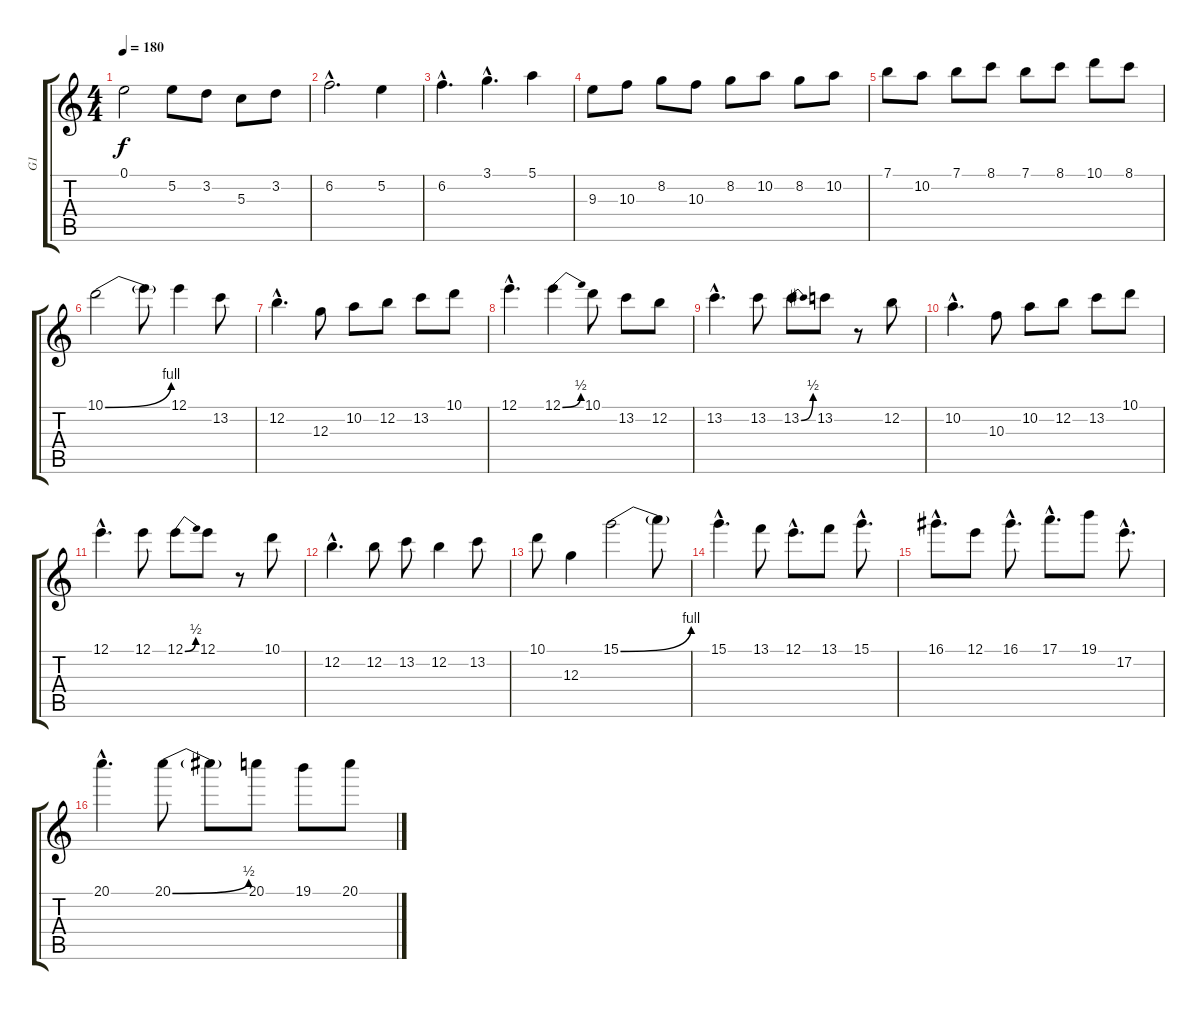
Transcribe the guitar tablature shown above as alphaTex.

\track ("G1" "G1") {instrument distortionguitar}
\staff {score tabs}
\tuning (E4 B3 G3 D3 A2 E2) {hide}
\ts (4 4)
\tempo 180
\clef g2
\ks c
0.1.2{dy f} 5.2.8 3.2.8 5.3.8 3.2.8 |
6.2{hac}.2{d} 5.2.4 |
6.2{hac}.4{d} 3.1{hac}.4{d} 5.1.4 |
9.3.8 10.3.8 8.2.8 10.3.8 8.2.8 10.2.8 8.2.8 10.2.8 |
7.1.8 10.2.8 7.1.8 8.1.8 7.1.8 8.1.8 10.1.8 8.1.8 |
10.1{be (bend 0 0 60 4)}.2 10.1{t}.8 12.1.4 13.2.8 |
12.2{hac}.4{d} 12.3.8 10.2.8 12.2.8 13.2.8 10.1.8 |
12.1{hac}.4{d} 12.1{be (bend 0 0 60 2)}.4 10.1.8 13.2.8 12.2.8 |
13.2{hac}.4{d} 13.2.8 13.2{be (bend 0 0 60 2)}.8 13.2.8 r.8 12.2.8 |
10.2{hac}.4{d} 10.3.8 10.2.8 12.2.8 13.2.8 10.1.8 |
12.1{hac}.4{d} 12.1.8 12.1{be (bend 0 0 60 2)}.8 12.1.8 r.8 10.1.8 |
12.2{hac}.4{d} 12.2.8 13.2.8 12.2.4 13.2.8 |
10.1.8 12.3.4 15.1{be (bend 0 0 60 4)}.2 15.1{t}.8 |
15.1{hac}.4{d} 13.1.8 12.1{hac}.8{d} 13.1.8 15.1{hac}.8{d} |
16.1{hac}.8{d} 12.1.8 16.1{hac}.8{d} 17.1{hac}.8{d} 19.1.8 17.2{hac}.8{d} |
20.1{hac}.4{d} 20.1{be (bend 0 0 60 2)}.8 20.1{t}.8 20.1.8 19.1.8 20.1.8
